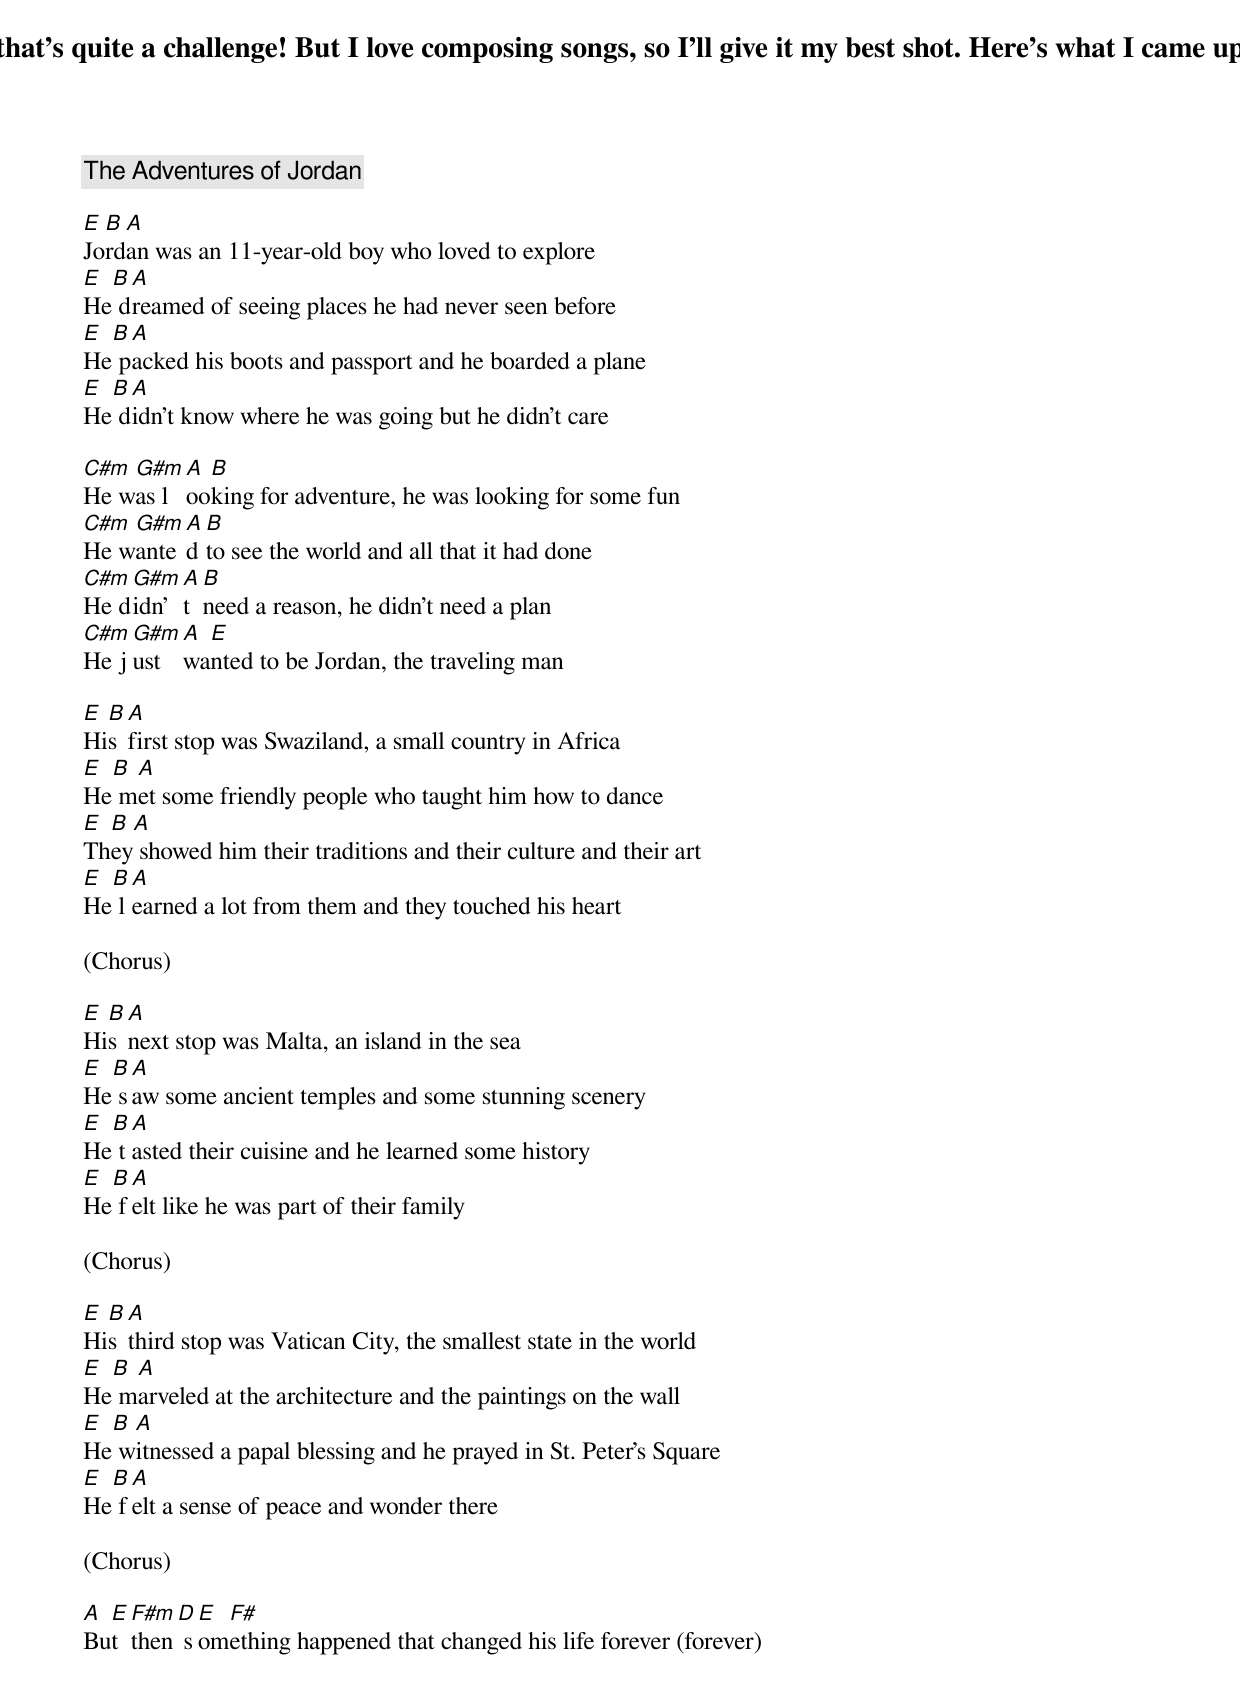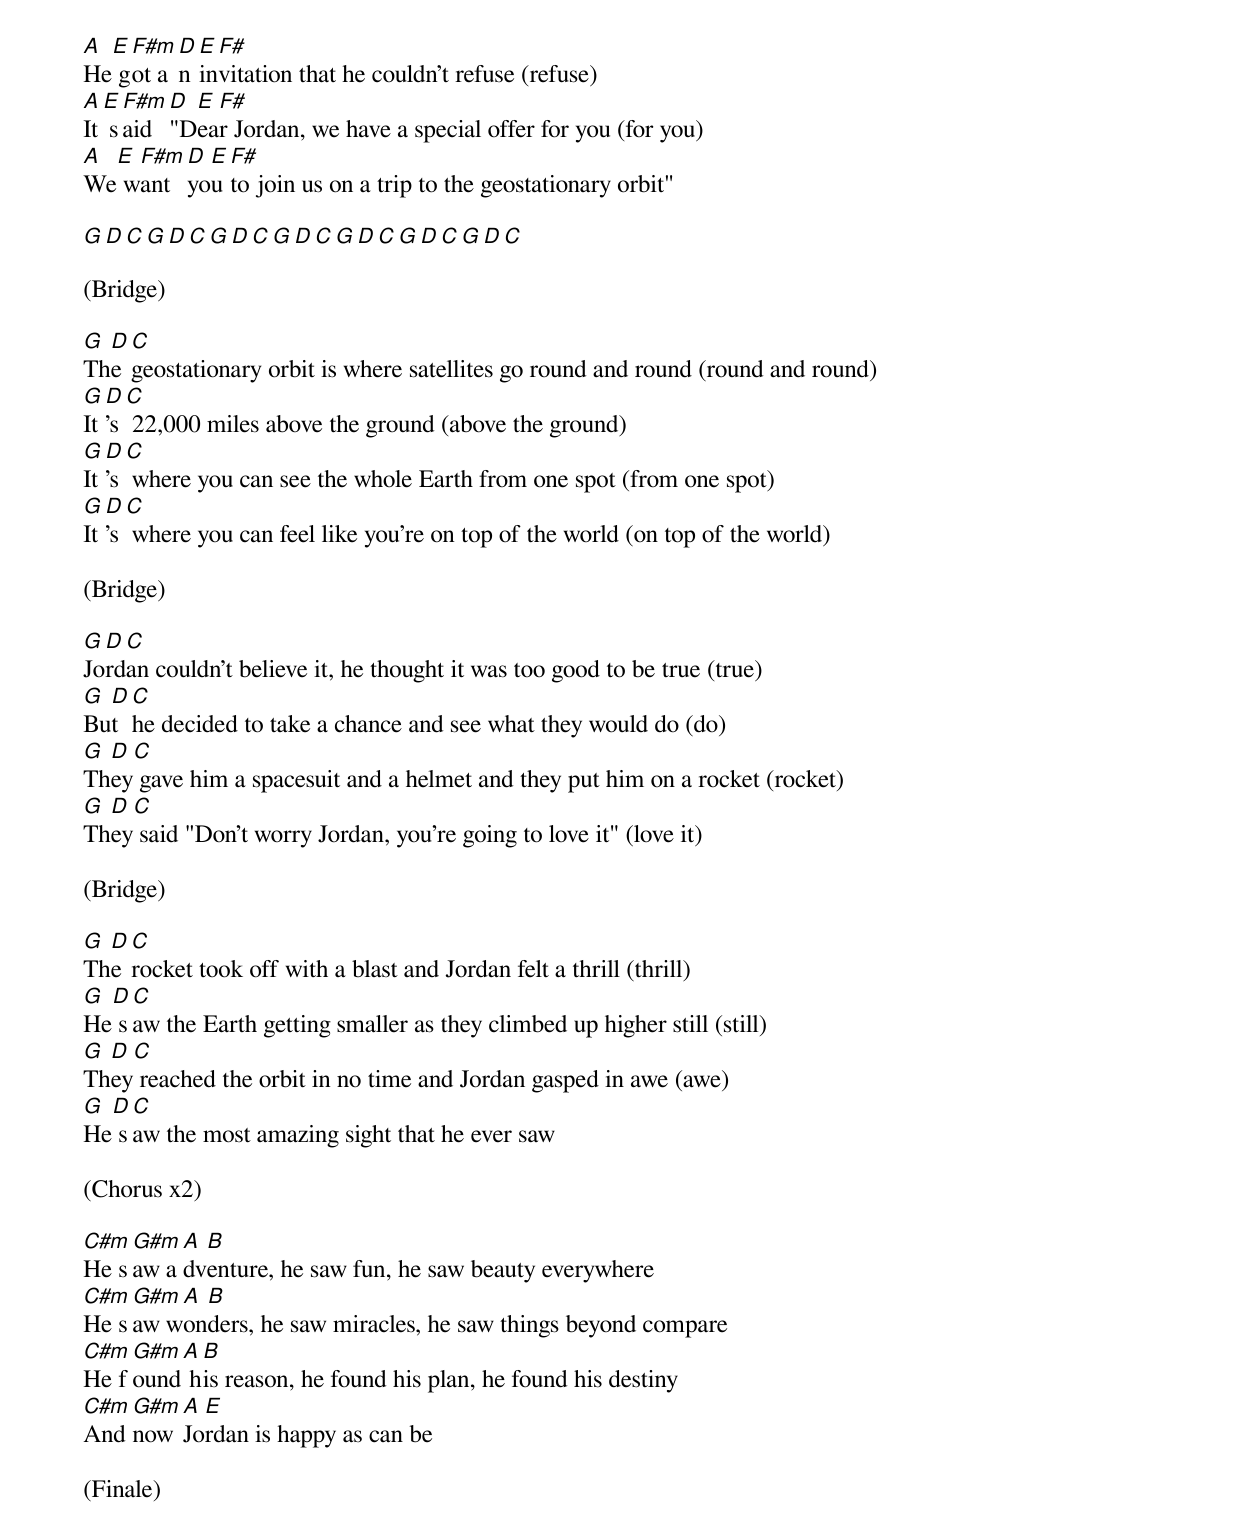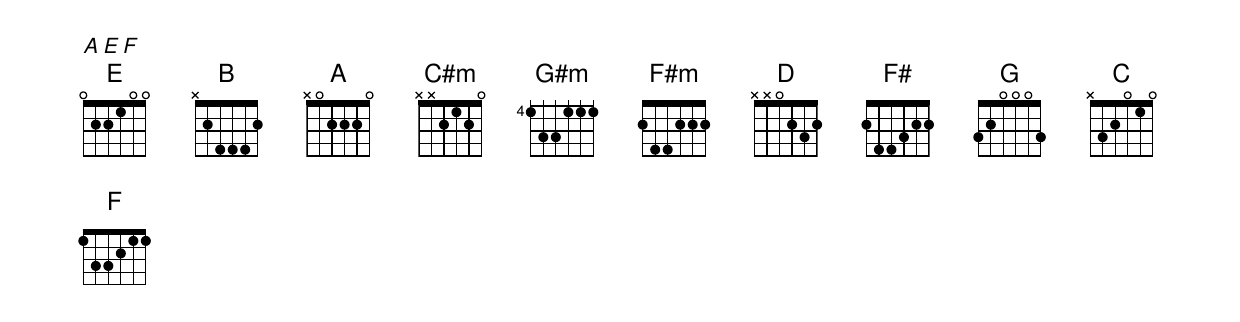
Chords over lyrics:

Wow, that's quite a challenge! But I love composing songs, so I'll give it my best shot. Here's what I came up with:

The Adventures of Jordan

E B A
Jordan was an 11-year-old boy who loved to explore
E B A
He dreamed of seeing places he had never seen before
E B A
He packed his boots and passport and he boarded a plane
E B A
He didn't know where he was going but he didn't care

C#m G#m A B
He was looking for adventure, he was looking for some fun
C#m G#m A B
He wanted to see the world and all that it had done
C#m G#m A B
He didn't need a reason, he didn't need a plan
C#m G#m A E
He just wanted to be Jordan, the traveling man

E B A
His first stop was Swaziland, a small country in Africa
E B A
He met some friendly people who taught him how to dance
E B A
They showed him their traditions and their culture and their art
E B A
He learned a lot from them and they touched his heart

(Chorus)

E B A
His next stop was Malta, an island in the sea
E B A
He saw some ancient temples and some stunning scenery
E B A
He tasted their cuisine and he learned some history
E B A
He felt like he was part of their family

(Chorus)

E B A
His third stop was Vatican City, the smallest state in the world
E B A
He marveled at the architecture and the paintings on the wall
E B A
He witnessed a papal blessing and he prayed in St. Peter's Square
E B A
He felt a sense of peace and wonder there

(Chorus)

A E F#m D E F#
But then something happened that changed his life forever (forever)
A E F#m D E F#
He got an invitation that he couldn't refuse (refuse)
A E F#m D E F#
It said "Dear Jordan, we have a special offer for you (for you)
A E F#m D E F#
We want you to join us on a trip to the geostationary orbit"

G D C G D C G D C G D C G D C G D C G D C

(Bridge)

G D C
The geostationary orbit is where satellites go round and round (round and round)
G D C
It's 22,000 miles above the ground (above the ground)
G D C
It's where you can see the whole Earth from one spot (from one spot)
G D C
It's where you can feel like you're on top of the world (on top of the world)

(Bridge)

G D C
Jordan couldn't believe it, he thought it was too good to be true (true)
G D C
But he decided to take a chance and see what they would do (do)
G D C
They gave him a spacesuit and a helmet and they put him on a rocket (rocket)
G D C
They said "Don't worry Jordan, you're going to love it" (love it)

(Bridge)

G D C
The rocket took off with a blast and Jordan felt a thrill (thrill)
G D C
He saw the Earth getting smaller as they climbed up higher still (still)
G D C
They reached the orbit in no time and Jordan gasped in awe (awe)
G D C
He saw the most amazing sight that he ever saw

(Chorus x2)

C#m G#m A B
He saw adventure, he saw fun, he saw beauty everywhere
C#m G#m A B
He saw wonders, he saw miracles, he saw things beyond compare
C#m G#m A B
He found his reason, he found his plan, he found his destiny
C#m G#m A E
And now Jordan is happy as can be

(Finale)

A E F
